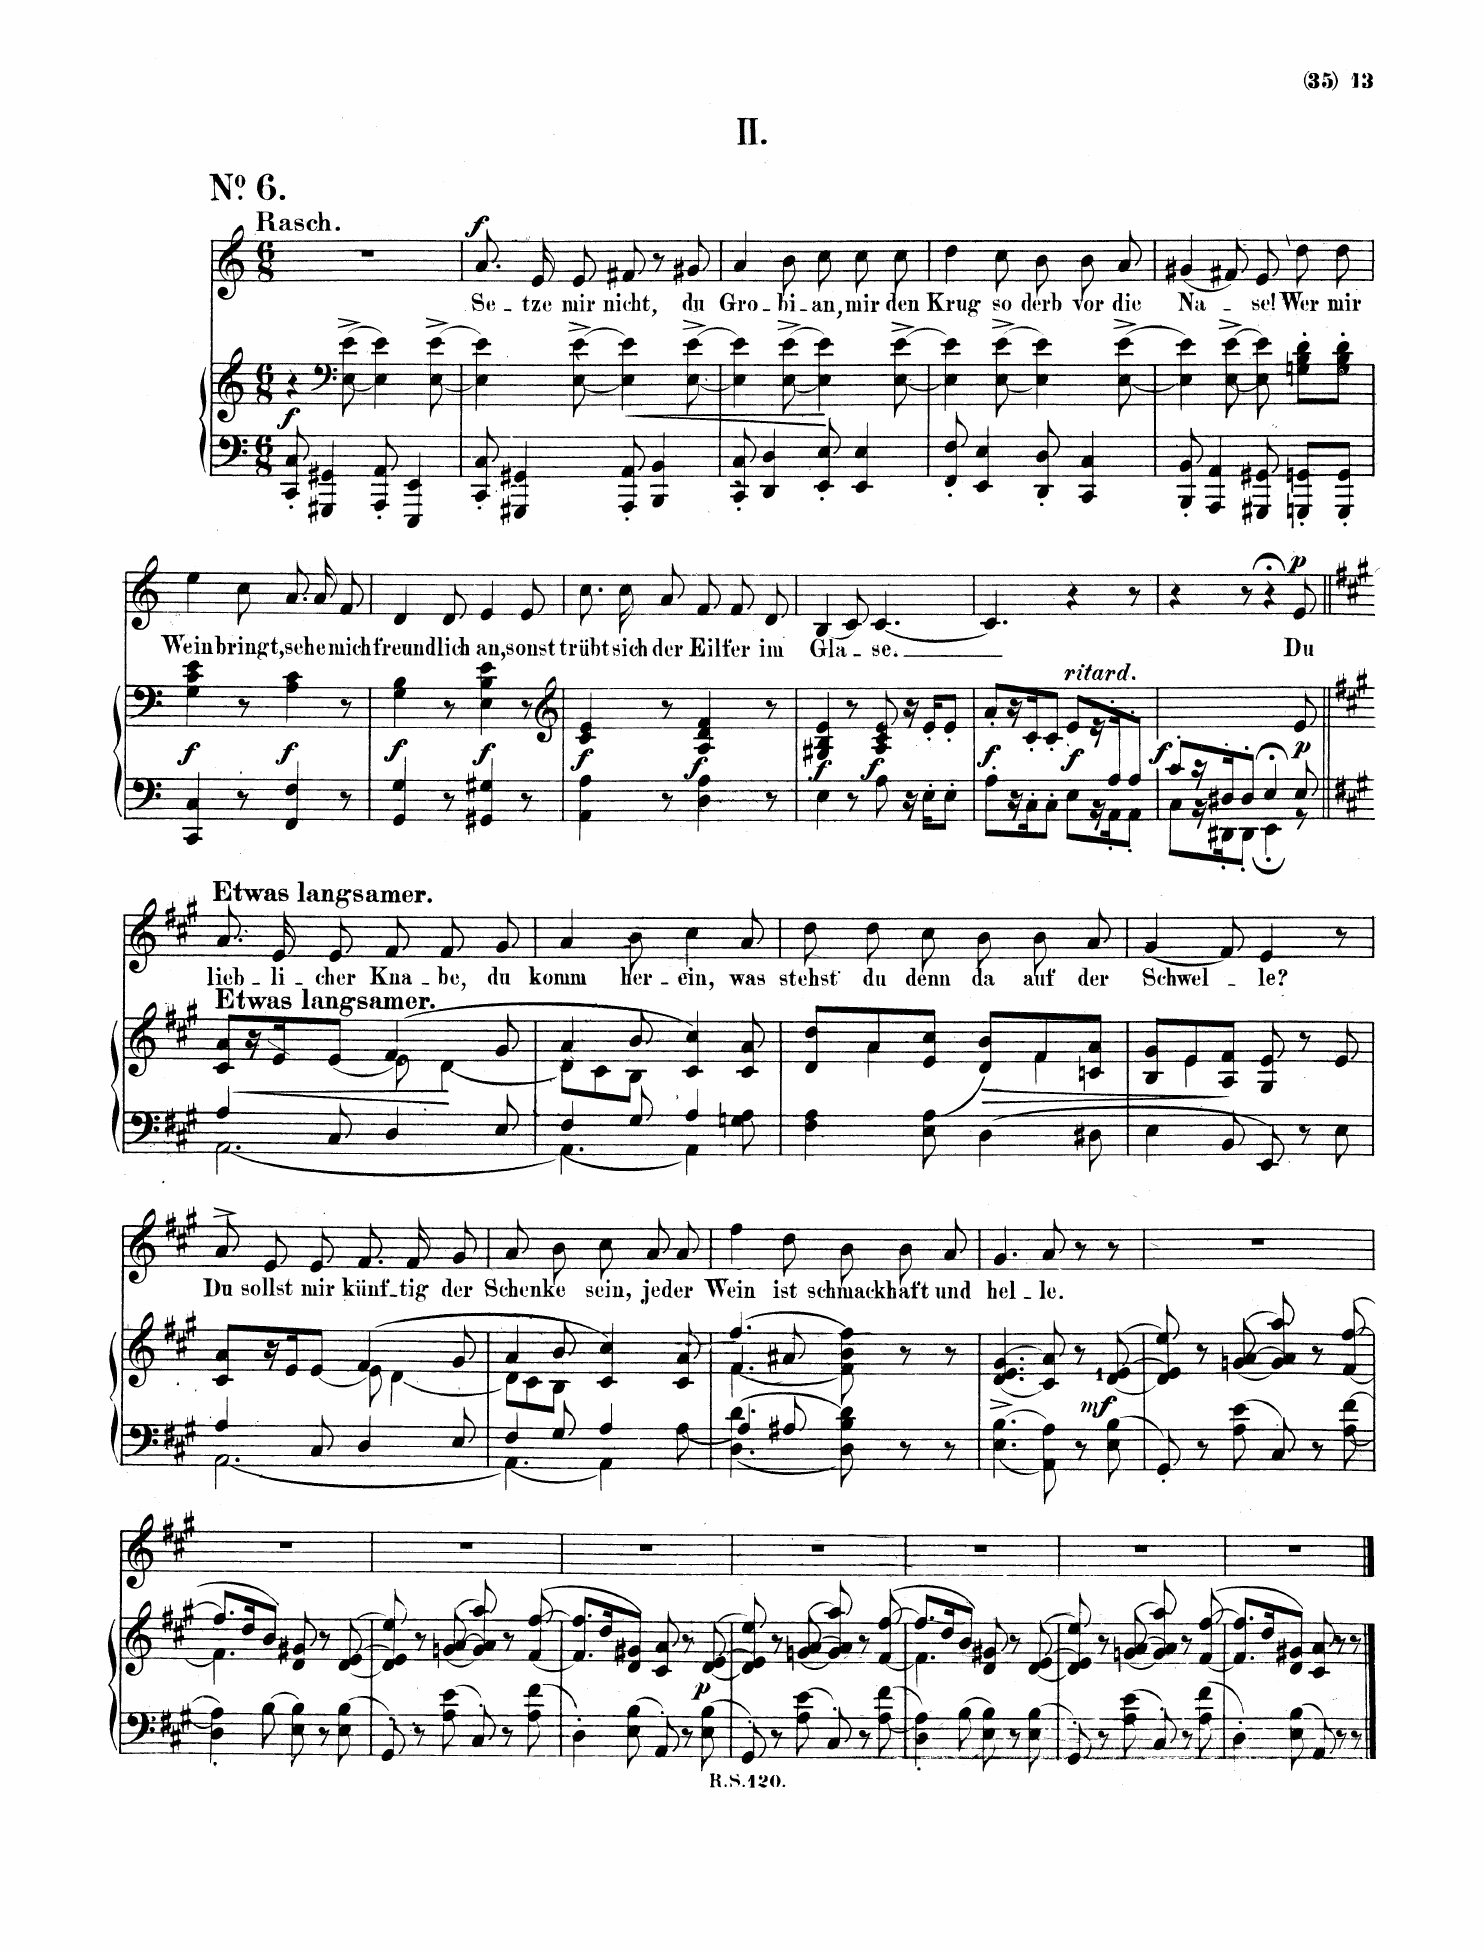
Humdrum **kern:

**kern	**kern	**dynam	**kern	**text	**dynam
*part2	*part2	*part2	*part1	*part1	*part1
*staff3	*staff2	*staff2/3	*staff1	*staff1	*staff1
*I"Piano	*	*	*I"Voice	*	*
*I'Pno	*	*	*	*	*
*clefF4	*clefG2	*	*clefG2	*	*
*k[]	*k[]	*	*k[]	*	*
*M6/8	*M6/8	*	*M6/8	*	*
=1	=1	=1	=1	=1	=1
!	!	!	!LO:TX:a:B:t=Rasch	!	!
!	!	!LO:DY:b	!	!	!
8CC/' 8C/'	4r	f	2.r	.	.
4GGG#X/ 4GG#X/	.	.	.	.	.
*	*clefF4	*	*	*	*
.	[8E\^ [8e\^	.	.	.	.
8AAA/' 8AA/'	4E\] 4e\]	.	.	.	.
4EEE/ 4EE/	.	.	.	.	.
.	[8E\^ [8e\^	.	.	.	.
=2	=2	=2	=2	=2	=2
!	!	!	!	!	!LO:DY:a
8CC/' 8C/'	4E\] 4e\]	.	8.a/L	Se-	f
4GGG#X/ 4GG#X/	.	.	.	.	.
.	.	.	16e/K	-tze	.
.	[8E\^ [8e\^	.	8e/J	mir	.
!	!	!LO:HP:b	!	!	!
8AAA/' 8AA/'	4E\] 4e\]	<	8f#X/	nicht,	.
4BBB/ 4BB/	.	.	8r	.	.
.	[8E\^ [8e\^	.	8g#X/	du	.
=3	=3	=3	=3	=3	=3
8CC/' 8C/'	4E\] 4e\]	.	4a/	Gro-	.
4DD/ 4D/	.	.	.	.	.
.	[8E\^ [8e\^	.	8b\	-bi-	.
8EE/' 8E/'	4E\] 4e\]	.	8cc\L	-an,	.
4EE/ 4E/	.	.	8cc\	mir	.
.	[8E\^ [8e\^	[	8cc\J	den	.
=4	=4	=4	=4	=4	=4
8FF/' 8F/'	4E\] 4e\]	.	4dd\	Krug	.
4EE/ 4E/	.	.	.	.	.
.	[8E\^ [8e\^	.	8cc\	so	.
8DD/' 8D/'	4E\] 4e\]	.	8b/L	derb	.
4CC/ 4C/	.	.	8b/	vor	.
.	[8E\^ [8e\^	.	8a/J	die	.
=5	=5	=5	=5	=5	=5
8BBB/' 8BB/'	4E\] 4e\]	.	(4g#X/	Na-	.
4AAA/ 4AA/	.	.	.	.	.
.	[8E\^ [8e\^	.	8f#X/)	.	.
8GGG#X/ 8GG#X/	8E\] 8e\]	.	8e/L	-se!	.
8GGGn/' 8GGn/'L	8Gn\' 8B\' 8d\'L	.	8dd/	Wer	.
8GGG/' 8GG/'J	8G\' 8B\' 8d\'J	.	8dd/J	mir	.
=6	=6	=6	=6	=6	=6
!	!	!LO:DY:b	!	!	!
4CC/ 4C/	4G\ 4c\ 4e\	f	4ee\	Wein	.
8r	8r	.	8cc\	bringt,	.
!	!	!LO:DY:b	!	!	!
4FF/ 4F/	4A\ 4c\	f	8.a/L	se-	.
.	.	.	16a/K	-he	.
8r	8r	.	8f/J	mich	.
=7	=7	=7	=7	=7	=7
!	!	!LO:DY:b	!	!	!
4GG/ 4G/	4G\ 4B\	f	4d/	freund-	.
8r	8r	.	8d/	-lich	.
!	!	!LO:DY:b	!	!	!
4GG#X/ 4G#X/	4E\ 4B\ 4e\	f	4e/	an,	.
8r	8r	.	8e/	sonst	.
=8	=8	=8	=8	=8	=8
*	*clefG2	*	*	*	*
!	!	!LO:DY:b	!	!	!
4AA\ 4A\	4c/ 4e/	f	8.cc\L	trübt	.
.	.	.	16cc\K	sich	.
8r	8r	.	8a\J	der	.
!	!	!LO:DY:b	!	!	!
4D\ 4A\	4A/ 4d/ 4f/	f	8f/L	Eil-	.
.	.	.	8f/	-fer	.
8r	8r	.	8d/J	im	.
=9	=9	=9	=9	=9	=9
!	!	!LO:DY:b	!	!	!
4E\	4G#X/ 4B/ 4e/	f	(4B/	Gla-	.
8r	8r	.	8c/)	.	.
!	!	!LO:DY:b	!	!	!
8A\	8A/ 8c/ 8e/	f	[4.c/	-se.	.
16r	16r	.	.	.	.
16E'\KL	16e'/KL	.	.	.	.
8E'\J	8e'/J	.	.	.	.
=10	=10	=10	=10	=10	=10
*^	*	*	*	*	*
!	!	!	!LO:DY:b	!	!	!
16ryy	8A'\L	8a'/L	f	4.c/]	.	.
.	16r	16r	.	.	.	.
.	16C'\J	16c'/J	.	.	.	.
.	8C'\J	8c'/J	.	.	.	.
!	!	!LO:TX:a:i:t=ritard.	!	!	!	!
!	!	!	!LO:DY:b	!	!	!
.	8E\L	8e/L	f	4r	.	.
.	16r	16r	.	.	.	.
16A'>/J	16AA'<\J	8.ryy	.	.	.	.
8A'>/J	8AA'<\J	.	.	8r	.	.
=11	=11	=11	=11	=11	=11	=11
*	*^	*	*	*	*	*
!	!	!	!	!LO:DY:b	!	!	!
8c'>/L	2ryy	8C'\L	8ryy	f	4r	.	.
16ryy	.	16r	16r	.	.	.	.
16D#X'>/J	.	16DD#X'\J	4..ryy	.	.	.	.
8D#'>/J	.	8DD#'\J	.	.	8r	.	.
4E;</	.	4EE;\	.	.	4r;<	.	.
.	8ryy	.	.	.	.	.	.
!	!	!	!	!LO:DY:b	!	!	!LO:DY:a
8ryy	8E/	8r	8e/	p	8e/	Du	p
*v	*v	*v	*	*	*	*	*
=12||	=12||	=12||	=12||	=12||	=12||
*k[f#c#g#]	*k[f#c#g#]	*	*k[f#c#g#]	*	*
*^	*	*	*	*	*
*	*^	*	*	*	*	*
!	!	!	!	!	!LO:TX:a:B:t=Etwas langsamer	!	!
!	!	!	!	!LO:HP:b	!	!	!
*	*v	*v	*^	*	*	*	*
4A/	[2.AA\	8c#/ 8a/L	4.ryy	<	8.a/L	lieb-	.
.	.	16r	.	.	.	.	.
.	.	16e/J	.	.	16e/K	-li-	.
8C#/	.	[<8e/J	.	.	8e/J	-cher	.
4D/	.	(4f#/	8e\]	.	8f#/L	Kna-	.
.	.	.	[4d\	.	8f#/	-be,	.
8E/	.	8g#/	.	[	8g#/J	du	.
=13	=13	=13	=13	=13	=13	=13	=13
4F#/	4.AA\_	4a/	8d\L]	.	4a/	komm	.
.	.	.	8c#\	.	.	.	.
8G#/	.	8b/	8B\J	.	8b\	her-	.
4A/	4AA\]	4c#/ 4cc#/)	4ryy	.	4cc#\	-ein,	.
8Gn\ 8A\	8ryy	8c#/ 8a/	8ryy	.	8a/	was	.
*v	*v	*	*	*	*	*	*
=14	=14	=14	=14	=14	=14	=14
4F#\ 4A\	8d/ 8dd/L	8ryy	.	8dd\L	stehst	.
.	8a/	4a\	.	8dd\	du	.
8E\ 8A\	8e/ 8cc#/J	.	.	8cc#\J	denn	.
!	!	!	!LO:HP:b	!	!	!
4D\	(8d/ 8b/L	8ryy	>	8b/L	da	.
.	8f#/	4f#\	.	8b/	auf	.
8D#X\	8cn/ 8a/J	.	.	8a/J	der	.
=15	=15	=15	=15	=15	=15	=15
4E\	8B/ 8g#/L	8ryy	.	(4g#/	Schwel-	.
.	8e/	4e\	.	.	.	.
8BB/	8A/ 8f#/J	.	.	8f#/)	.	.
8EE/	8G#/ 8e/	4ryy	]	4e/	-le?	.
8r	8r	.	.	.	.	.
8E\	8e/	8ryy	.	8r	.	.
=16	=16	=16	=16	=16	=16	=16
*^	*	*	*	*	*	*
4A/	[2.AA\	8c#/ 8a/L	4.ryy	.	8a^>/L	Du	.
.	.	16r	.	.	8e/	sollst	.
.	.	16e/J	.	.	.	.	.
8C#/	.	[<8e/J	.	.	8e/J	mir	.
4D/	.	(4f#/	8e\]	.	8.f#/L	künf-	.
.	.	.	[4d\	.	.	.	.
.	.	.	.	.	16f#/K	-tig	.
8E/	.	8g#/	.	.	8g#/J	der	.
=17	=17	=17	=17	=17	=17	=17	=17
4F#/	4.AA\_	4a/	8d\L]	.	4a/	Schen-	.
.	.	.	8c#\	.	.	.	.
8G#/	.	8b/	8B\J	.	8b\	-ke	.
4A/	4AA\]	4c#/ 4cc#/)	4ryy	.	8cc#\L	sein,	.
.	.	.	.	.	8a\	je	.
[8A\	8ryy	8c#/ 8a/	8ryy	.	8a\J	der	.
=18	=18	=18	=18	=18	=18	=18	=18
*	*	*	*^	*	*	*	*
4A/]	[4.D\ [>4.d\	[4.ff#/	[4.f#\	4f#/	.	4ff#\	Wein	.
8A#X/	.	.	.	8a#X/	.	8dd\	ist	.
8D\] 8B\ 8d\]	4ryy	8f#\] 8b\ 8ff#\]	4ryy	4ryy	.	8b/L	schmack-	.
8r	.	8r	.	.	.	8b/	-haft	.
8r	8ryy	8r	8ryy	8ryy	.	8a/J	und	.
*v	*v	*	*	*	*	*	*	*
*	*v	*v	*v	*	*	*	*
=19	=19	=19	=19	=19	=19
4.E\^ 4.B\^	((>4.d/ 4.e/ 4.g#/	.	4.g#/	hel-	.
8AA\ 8A\	8c#/ 8a/))	.	8a/	-le.	.
8r	8r	.	8r	.	.
!	!	!LO:DY:b	!	!	!
8E\ 8B\	([8d/ [8e/	mf	8r	.	.
=20	=20	=20	=20	=20	=20
8GG#'/	8d/] 8e/] 8ee/)	.	2.r	.	.
8r	8r	.	.	.	.
8A\ 8e\	([8gn/ [8a/	.	.	.	.
8C#'/	8g/] 8a/] 8aa/)	.	.	.	.
8r	8r	.	.	.	.
[8A\ 8f#\	(>[<8f#/ [8ff#/	.	.	.	.
=21	=21	=21	=21	=21	=21
*	*^	*	*	*	*
4D\'< 4A\]'<	8.ff#/L]	4.f#\]	.	2.r	.	.
.	16dd/K	.	.	.	.	.
[8B\	8b/J)	.	.	.	.	.
8E\ 8B\]	8d/ 8g#X/	4.ryy	.	.	.	.
8r	8r	.	.	.	.	.
8E\ 8B\	([8d/ [8e/	.	.	.	.	.
*	*v	*v	*	*	*	*
=22	=22	=22	=22	=22	=22
8GG#'/	8d/] 8e/] 8ee/)	.	2.r	.	.
8r	8r	.	.	.	.
8A\ 8e\	([8gn/ [8a/	.	.	.	.
8C#'</	8g/] 8a/] 8aa/)	.	.	.	.
8r	8r	.	.	.	.
8A\ 8f#\	(>[<8f#/ [8ff#/	.	.	.	.
=23	=23	=23	=23	=23	=23
4D'<\	8.f#/] 8.ff#/]L	.	2.r	.	.
.	16dd/K	.	.	.	.
8E\ 8B\	8d/ 8g#X/J)	.	.	.	.
8AA'</	8c#/ 8a/	.	.	.	.
8r	8r	.	.	.	.
!	!	!LO:DY:b	!	!	!
8E\ 8B\	([8d/ [8e/	p	.	.	.
=24	=24	=24	=24	=24	=24
8GG#'/	8d/] 8e/] 8ee/)	.	2.r	.	.
8r	8r	.	.	.	.
8A\ 8e\	([8gn/ [8a/	.	.	.	.
8C#'/	8g/] 8a/] 8aa/)	.	.	.	.
8r	8r	.	.	.	.
[8A\ 8f#\	(>[<8f#/ [8ff#/	.	.	.	.
=25	=25	=25	=25	=25	=25
*	*^	*	*	*	*
4D\'< 4A\]'<	8.ff#/L]	4.f#\]	.	2.r	.	.
.	16dd/K	.	.	.	.	.
[8B\	8b/J)	.	.	.	.	.
8E\ 8B\]	8d/ 8g#X/	4.ryy	.	.	.	.
8r	8r	.	.	.	.	.
8E\ 8B\	([8d/ [8e/	.	.	.	.	.
*	*v	*v	*	*	*	*
=26	=26	=26	=26	=26	=26
8GG#'</	8d/] 8e/] 8ee/)	.	2.r	.	.
8r	8r	.	.	.	.
8A\ 8e\	([8gn/ [8a/	.	.	.	.
8C#'</	8g/] 8a/] 8aa/)	.	.	.	.
8r	8r	.	.	.	.
8A\ 8f#\	(>[<8f#/ [8ff#/	.	.	.	.
=27	=27	=27	=27	=27	=27
4D'<\	8.f#/] 8.ff#/]L	.	2.r	.	.
.	16dd/K	.	.	.	.
8E\ 8B\	8d/ 8g#X/J)	.	.	.	.
8AA/	8c#/ 8a/	.	.	.	.
8r	8r	.	.	.	.
8r	8r	.	.	.	.
==	==	==	==	==	==
*-	*-	*-	*-	*-	*-
